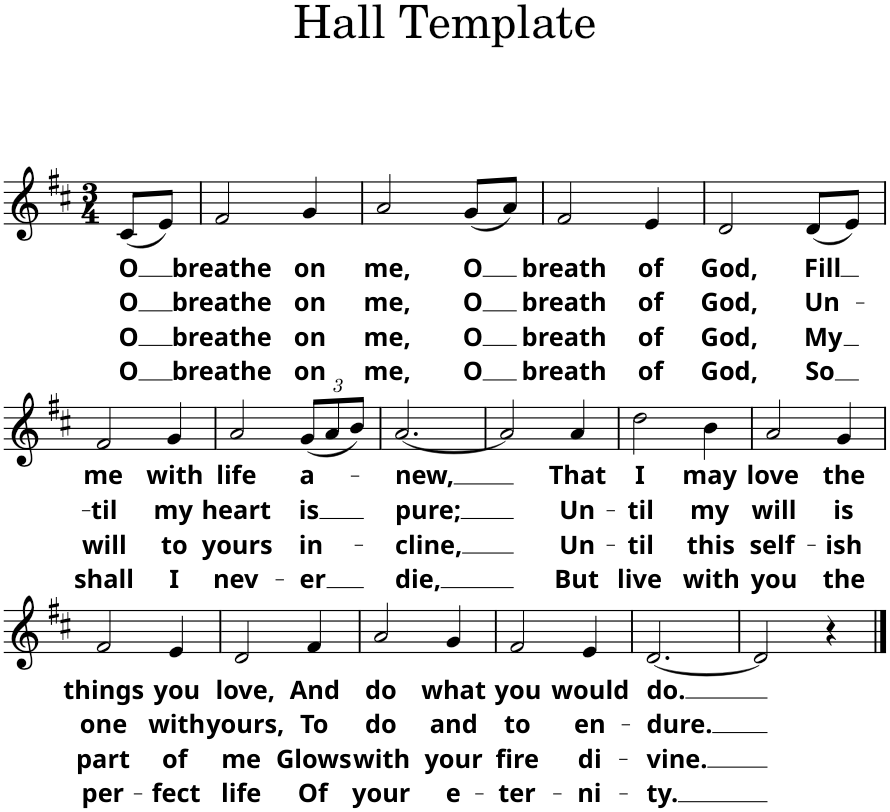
**kern	**text	**text	**text	**text
*part1	*part1	*part1	*part1	*part1
*staff1	*staff1	*staff1	*staff1	*staff1
*I"Piano	*	*	*	*
*I'Pno.	*	*	*	*
*clefG2	*	*	*	*
*k[f#c#]	*	*	*	*
*M3/4	*	*	*	*
=1	=1	=1	=1	=1
!	!LO:LY:b	!LO:LY:b	!LO:LY:b	!LO:LY:b
(8c#/L	O	O	O	O
8e/J)	.	.	.	.
=2	=2	=2	=2	=2
!	!LO:LY:b	!LO:LY:b	!LO:LY:b	!LO:LY:b
2f#/	breathe	breathe	breathe	breathe
!	!LO:LY:b	!LO:LY:b	!LO:LY:b	!LO:LY:b
4g/	on	on	on	on
=3	=3	=3	=3	=3
!	!LO:LY:b	!LO:LY:b	!LO:LY:b	!LO:LY:b
2a/	me,	me,	me,	me,
!	!LO:LY:b	!LO:LY:b	!LO:LY:b	!LO:LY:b
(8g/L	O	O	O	O
8a/J)	.	.	.	.
=4	=4	=4	=4	=4
!	!LO:LY:b	!LO:LY:b	!LO:LY:b	!LO:LY:b
2f#/	breath	breath	breath	breath
!	!LO:LY:b	!LO:LY:b	!LO:LY:b	!LO:LY:b
4e/	of	of	of	of
=5	=5	=5	=5	=5
!	!LO:LY:b	!LO:LY:b	!LO:LY:b	!LO:LY:b
2d/	God,	God,	God,	God,
!	!LO:LY:b	!LO:LY:b	!LO:LY:b	!LO:LY:b
(8d/L	Fill	Un-	My	So
8e/J)	.	.	.	.
!!LO:LB:g=z
=6	=6	=6	=6	=6
!	!LO:LY:b	!LO:LY:b	!LO:LY:b	!LO:LY:b
2f#/	me	-til	will	shall
!	!LO:LY:b	!LO:LY:b	!LO:LY:b	!LO:LY:b
4g/	with	my	to	I
=7	=7	=7	=7	=7
!	!LO:LY:b	!LO:LY:b	!LO:LY:b	!LO:LY:b
2a/	life	heart	yours	nev-
*Xbrackettup	*	*	*	*
!	!LO:LY:b	!LO:LY:b	!LO:LY:b	!LO:LY:b
(12g/L	a-	is	in-	-er
12a/	.	.	.	.
12b/J)	.	.	.	.
=8	=8	=8	=8	=8
!	!LO:LY:b	!LO:LY:b	!LO:LY:b	!LO:LY:b
[2.a/	new,	pure;	cline,	die,
=9	=9	=9	=9	=9
2a/]	.	.	.	.
!	!LO:LY:b	!LO:LY:b	!LO:LY:b	!LO:LY:b
4a/	That	Un-	Un-	But
=10	=10	=10	=10	=10
!	!LO:LY:b	!LO:LY:b	!LO:LY:b	!LO:LY:b
2dd\	I	-til	-til	live
!	!LO:LY:b	!LO:LY:b	!LO:LY:b	!LO:LY:b
4b\	may	my	this	with
=11	=11	=11	=11	=11
!	!LO:LY:b	!LO:LY:b	!LO:LY:b	!LO:LY:b
2a/	love	will	self-	you
!	!LO:LY:b	!LO:LY:b	!LO:LY:b	!LO:LY:b
4g/	the	is	-ish	the
!!LO:LB:g=z
=12	=12	=12	=12	=12
!	!LO:LY:b	!LO:LY:b	!LO:LY:b	!LO:LY:b
2f#/	things	one	part	per-
!	!LO:LY:b	!LO:LY:b	!LO:LY:b	!LO:LY:b
4e/	you	with	of	-fect
=13	=13	=13	=13	=13
!	!LO:LY:b	!LO:LY:b	!LO:LY:b	!LO:LY:b
2d/	love,	yours,	me	life
!	!LO:LY:b	!LO:LY:b	!LO:LY:b	!LO:LY:b
4f#/	And	To	Glows	Of
=14	=14	=14	=14	=14
!	!LO:LY:b	!LO:LY:b	!LO:LY:b	!LO:LY:b
2a/	do	do	with	your
!	!LO:LY:b	!LO:LY:b	!LO:LY:b	!LO:LY:b
4g/	what	and	your	e-
=15	=15	=15	=15	=15
!	!LO:LY:b	!LO:LY:b	!LO:LY:b	!LO:LY:b
2f#/	you	to	fire	-ter-
!	!LO:LY:b	!LO:LY:b	!LO:LY:b	!LO:LY:b
4e/	would	en-	di-	-ni-
=16	=16	=16	=16	=16
!	!LO:LY:b	!LO:LY:b	!LO:LY:b	!LO:LY:b
[2.d/	do.	-dure.	-vine.	-ty.
=17	=17	=17	=17	=17
2d/]	.	.	.	.
4r	.	.	.	.
==	==	==	==	==
*-	*-	*-	*-	*-
